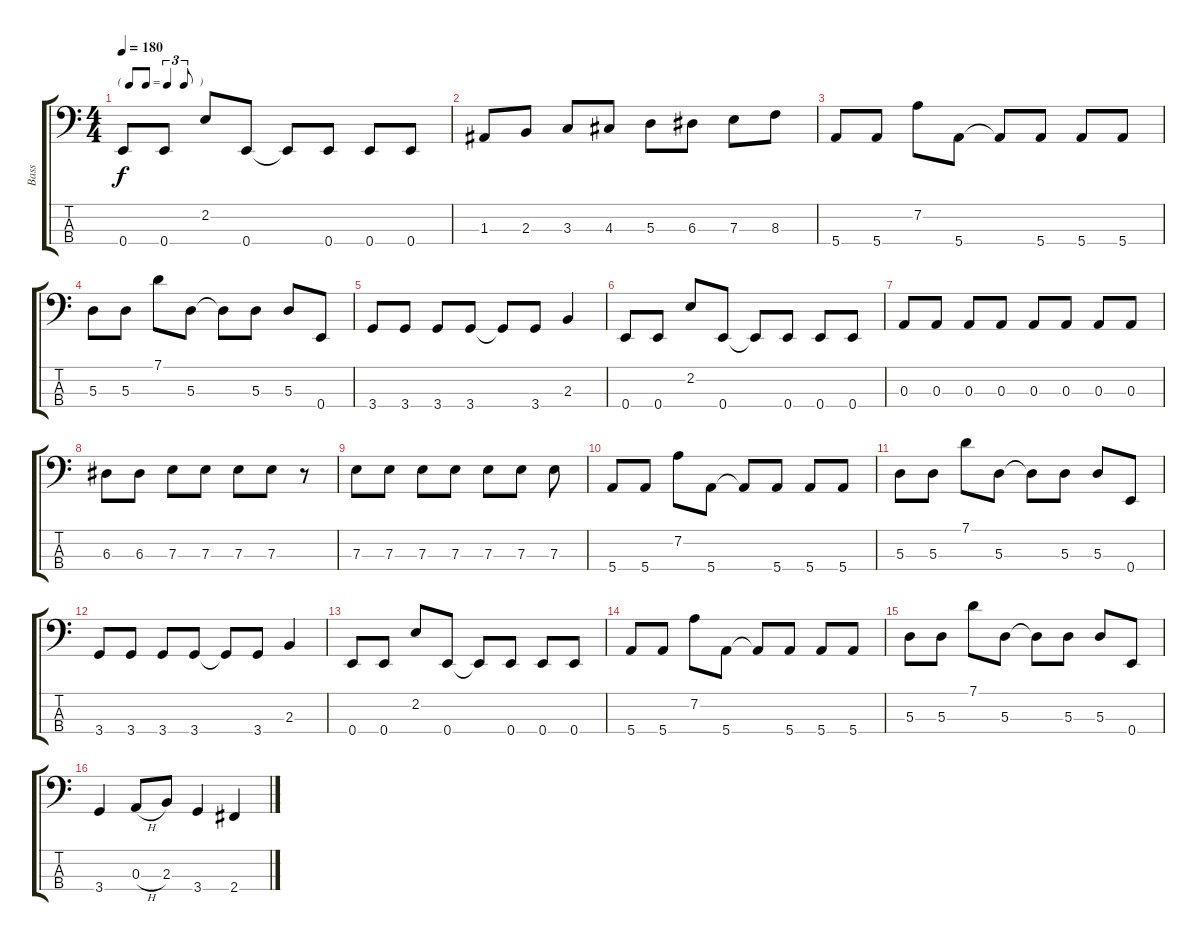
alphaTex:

\track ("Bass" "Bass") {instrument electricbasspick}
\staff {score tabs}
\tuning (G2 D2 A1 E1) {hide}
\ts (4 4)
\tf triplet8th
\tempo 180
\clef f4
\ks c
0.4.8{dy f} 0.4.8 2.2.8 0.4.8 0.4{t}.8 0.4.8 0.4.8 0.4.8 |
1.3.8 2.3.8 3.3.8 4.3.8 5.3.8 6.3.8 7.3.8 8.3.8 |
5.4.8 5.4.8 7.2.8 5.4.8 5.4{t}.8 5.4.8 5.4.8 5.4.8 |
5.3.8 5.3.8 7.1.8 5.3.8 5.3{t}.8 5.3.8 5.3.8 0.4.8 |
3.4.8 3.4.8 3.4.8 3.4.8 3.4{t}.8 3.4.8 2.3.4 |
0.4.8 0.4.8 2.2.8 0.4.8 0.4{t}.8 0.4.8 0.4.8 0.4.8 |
0.3.8 0.3.8 0.3.8 0.3.8 0.3.8 0.3.8 0.3.8 0.3.8 |
6.3.8 6.3.8 7.3.8 7.3.8 7.3.8 7.3.8 r.8 |
7.3.8 7.3.8 7.3.8 7.3.8 7.3.8 7.3.8 7.3.8 |
5.4.8 5.4.8 7.2.8 5.4.8 5.4{t}.8 5.4.8 5.4.8 5.4.8 |
5.3.8 5.3.8 7.1.8 5.3.8 5.3{t}.8 5.3.8 5.3.8 0.4.8 |
3.4.8 3.4.8 3.4.8 3.4.8 3.4{t}.8 3.4.8 2.3.4 |
0.4.8 0.4.8 2.2.8 0.4.8 0.4{t}.8 0.4.8 0.4.8 0.4.8 |
5.4.8 5.4.8 7.2.8 5.4.8 5.4{t}.8 5.4.8 5.4.8 5.4.8 |
5.3.8 5.3.8 7.1.8 5.3.8 5.3{t}.8 5.3.8 5.3.8 0.4.8 |
3.4.4 0.3{h}.8 2.3.8 3.4.4 2.4.4
